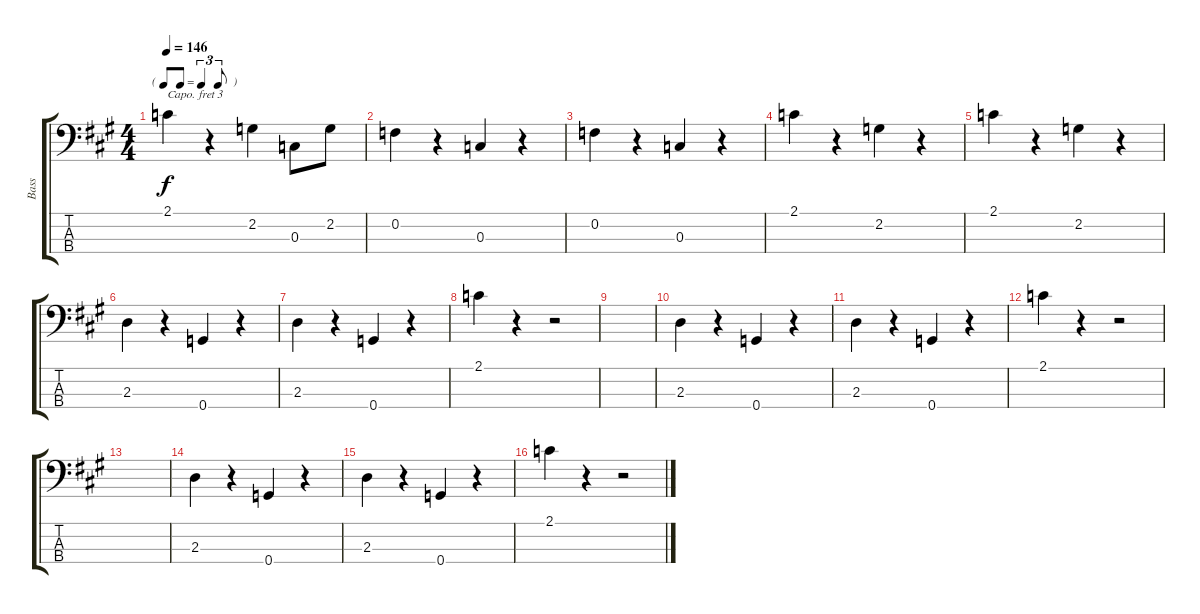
\track ("Bass" "Bass") {instrument electricbassfinger}
\staff {score tabs}
\capo 3
\tuning (G2 D2 A1 E1) {hide}
\ts (4 4)
\tf triplet8th
\tempo 146
\clef f4
\ks a
2.1.4{dy f} r.4 2.2.4 0.3.8 2.2.8 |
0.2.4 r.4 0.3.4 r.4 |
0.2.4 r.4 0.3.4 r.4 |
2.1.4 r.4 2.2.4 r.4 |
2.1.4 r.4 2.2.4 r.4 |
2.3.4 r.4 0.4.4 r.4 |
2.3.4 r.4 0.4.4 r.4 |
2.1.4 r.4 r.2 |
|
2.3.4 r.4 0.4.4 r.4 |
2.3.4 r.4 0.4.4 r.4 |
2.1.4 r.4 r.2 |
|
2.3.4 r.4 0.4.4 r.4 |
2.3.4 r.4 0.4.4 r.4 |
2.1.4 r.4 r.2
